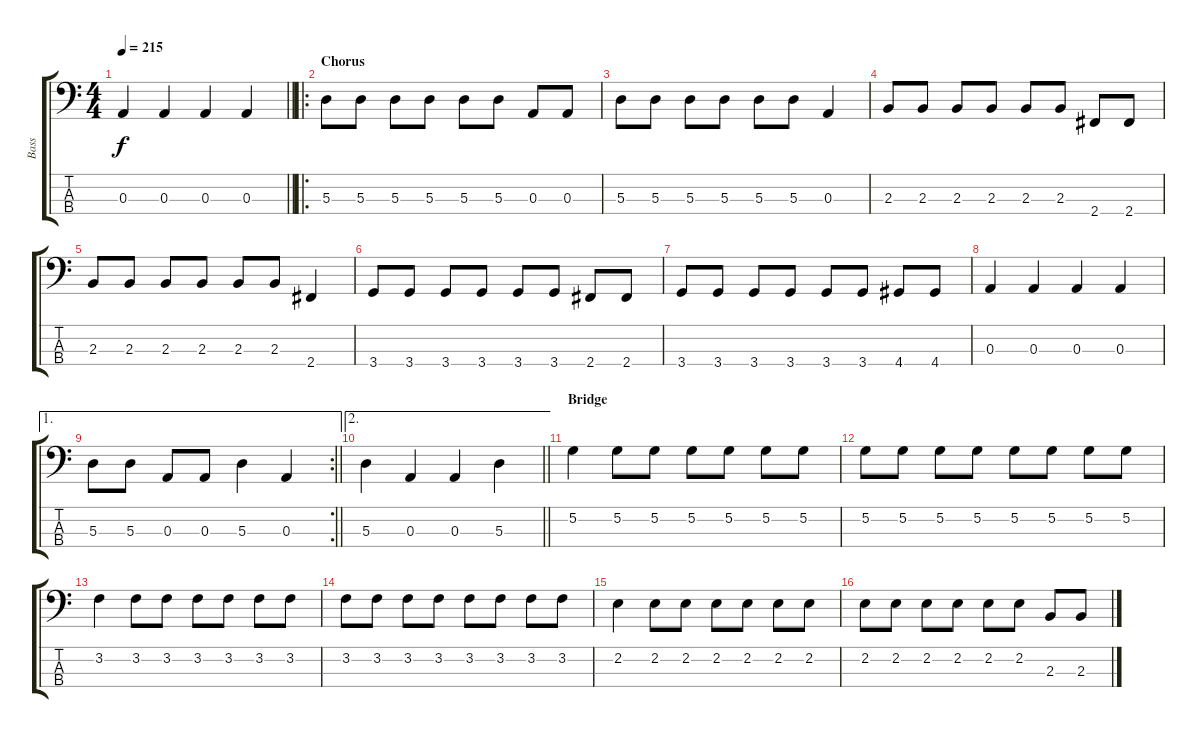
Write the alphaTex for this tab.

\track ("Bass" "Bass") {instrument electricbasspick}
\staff {score tabs}
\tuning (G2 D2 A1 E1) {hide}
\ts (4 4)
\tempo 215
\clef f4
\barLineRight lightlight
\ks c
0.3.4{dy f} 0.3.4 0.3.4 0.3.4 |
\ro
\section ("" "Chorus")
5.3.8 5.3.8 5.3.8 5.3.8 5.3.8 5.3.8 0.3.8 0.3.8 |
5.3.8 5.3.8 5.3.8 5.3.8 5.3.8 5.3.8 0.3.4 |
2.3.8 2.3.8 2.3.8 2.3.8 2.3.8 2.3.8 2.4.8 2.4.8 |
2.3.8 2.3.8 2.3.8 2.3.8 2.3.8 2.3.8 2.4.4 |
3.4.8 3.4.8 3.4.8 3.4.8 3.4.8 3.4.8 2.4.8 2.4.8 |
3.4.8 3.4.8 3.4.8 3.4.8 3.4.8 3.4.8 4.4.8 4.4.8 |
0.3.4 0.3.4 0.3.4 0.3.4 |
\ae 1
\rc 2
\barLineRight lightlight
5.3.8 5.3.8 0.3.8 0.3.8 5.3.4 0.3.4 |
\ae 2
\barLineRight lightlight
5.3.4 0.3.4 0.3.4 5.3.4 |
\section ("" "Bridge")
5.2.4 5.2.8 5.2.8 5.2.8 5.2.8 5.2.8 5.2.8 |
5.2.8 5.2.8 5.2.8 5.2.8 5.2.8 5.2.8 5.2.8 5.2.8 |
3.2.4 3.2.8 3.2.8 3.2.8 3.2.8 3.2.8 3.2.8 |
3.2.8 3.2.8 3.2.8 3.2.8 3.2.8 3.2.8 3.2.8 3.2.8 |
2.2.4 2.2.8 2.2.8 2.2.8 2.2.8 2.2.8 2.2.8 |
2.2.8 2.2.8 2.2.8 2.2.8 2.2.8 2.2.8 2.3.8 2.3.8
